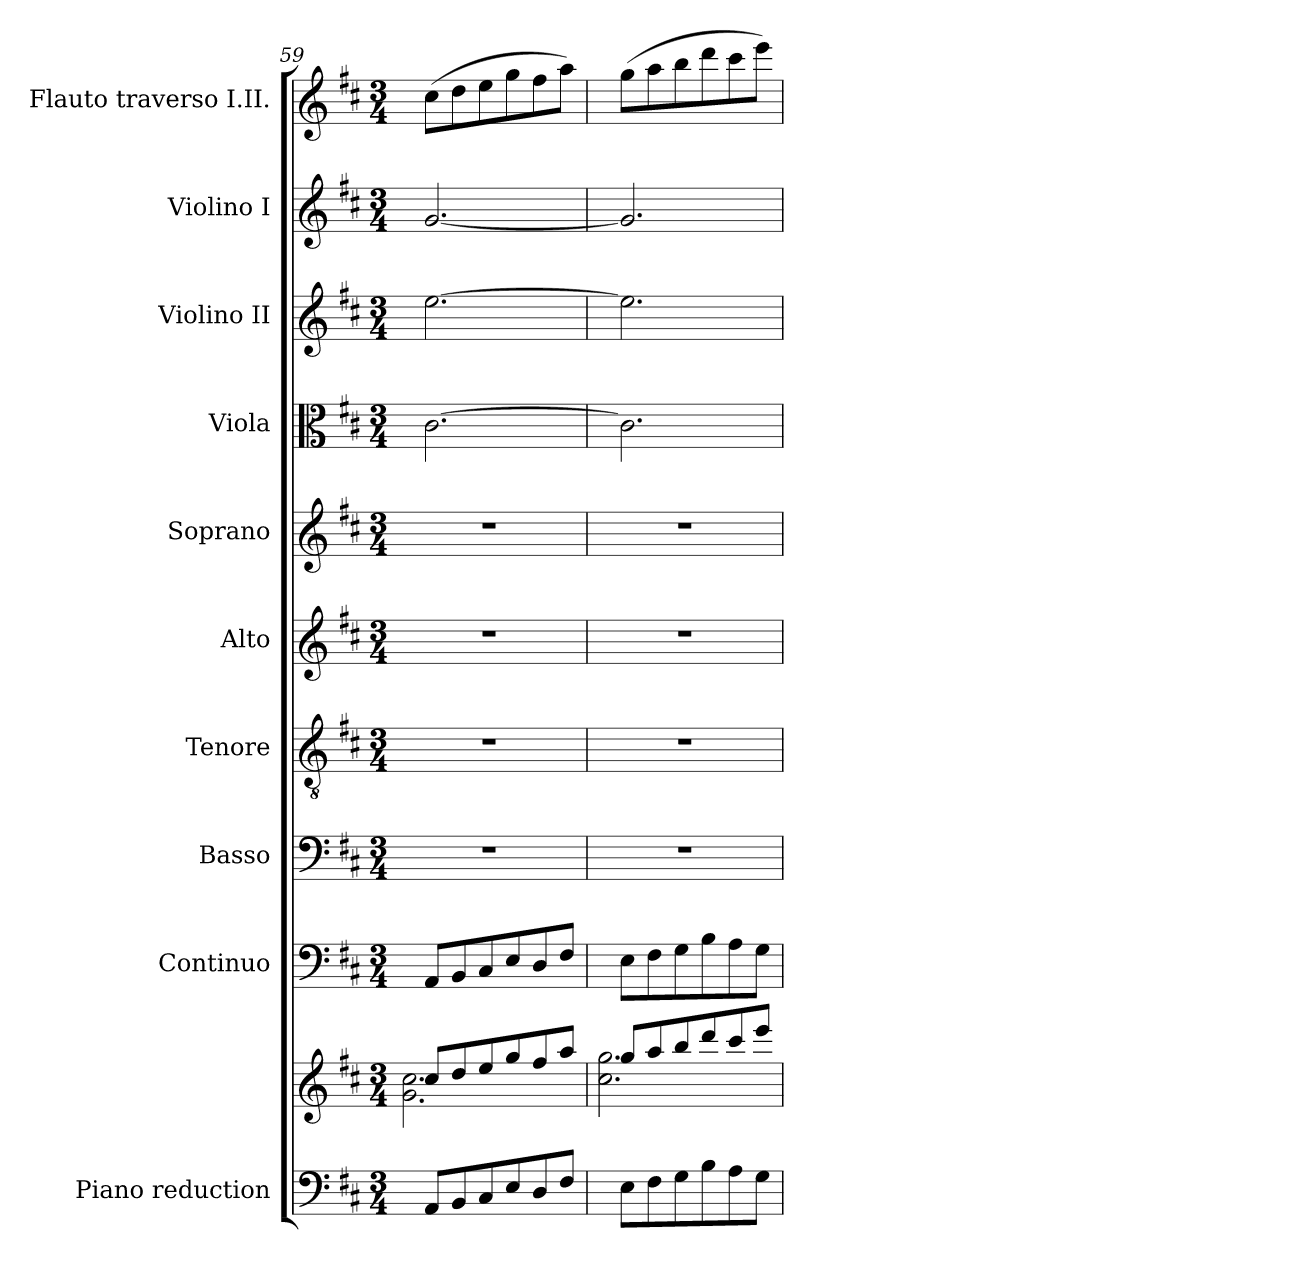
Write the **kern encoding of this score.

**kern	**kern	**kern	**kern	**kern	**kern	**kern	**kern	**kern	**kern	**kern
*part10	*part10	*part9	*part8	*part7	*part6	*part5	*part4	*part3	*part2	*part1
*staff11	*staff10	*staff9	*staff8	*staff7	*staff6	*staff5	*staff4	*staff3	*staff2	*staff1
*I"Piano reduction	*	*I"Continuo	*I"Basso	*I"Tenore	*I"Alto	*I"Soprano	*I"Viola	*I"Violino II	*I"Violino I	*I"Flauto traverso I.II.
*I'Pno	*	*	*	*	*	*	*I'Vla	*I'Vln	*I'Vln	*I'Fl
*clefF4	*clefG2	*clefF4	*clefF4	*clefGv2	*clefG2	*clefG2	*clefC3	*clefG2	*clefG2	*clefG2
*k[f#c#]	*k[f#c#]	*k[f#c#]	*k[f#c#]	*k[f#c#]	*k[f#c#]	*k[f#c#]	*k[f#c#]	*k[f#c#]	*k[f#c#]	*k[f#c#]
*M3/4	*M3/4	*M3/4	*M3/4	*M3/4	*M3/4	*M3/4	*M3/4	*M3/4	*M3/4	*M3/4
=59	=59	=59	=59	=59	=59	=59	=59	=59	=59	=59
*	*^	*	*	*	*	*	*	*	*	*
8AA/L	8cc#/L	2.g\ 2.cc#\	8AA/L	2.r	2.r	2.r	2.r	[2.c#\	[2.ee\	[2.g/	(>8cc#\L
8BB/	8dd/	.	8BB/	.	.	.	.	.	.	.	8dd\
8C#/	8ee/	.	8C#/	.	.	.	.	.	.	.	8ee\
8E/	8gg/	.	8E/	.	.	.	.	.	.	.	8gg\
8D/	8ff#/	.	8D/	.	.	.	.	.	.	.	8ff#\
8F#/J	8aa/J	.	8F#/J	.	.	.	.	.	.	.	8aa\J)
=60	=60	=60	=60	=60	=60	=60	=60	=60	=60	=60	=60
8E\L	8gg/L	2.cc#\ 2.gg\	8E\L	2.r	2.r	2.r	2.r	2.c#\]	2.ee\]	2.g/]	(>8gg\L
8F#\	8aa/	.	8F#\	.	.	.	.	.	.	.	8aa\
8G\	8bb/	.	8G\	.	.	.	.	.	.	.	8bb\
8B\	8ddd/	.	8B\	.	.	.	.	.	.	.	8ddd\
8A\	8ccc#/	.	8A\	.	.	.	.	.	.	.	8ccc#\
8G\J	8eee/J	.	8G\J	.	.	.	.	.	.	.	8eee\J)
*	*v	*v	*	*	*	*	*	*	*	*	*
=	=	=	=	=	=	=	=	=	=	=
*-	*-	*-	*-	*-	*-	*-	*-	*-	*-	*-
